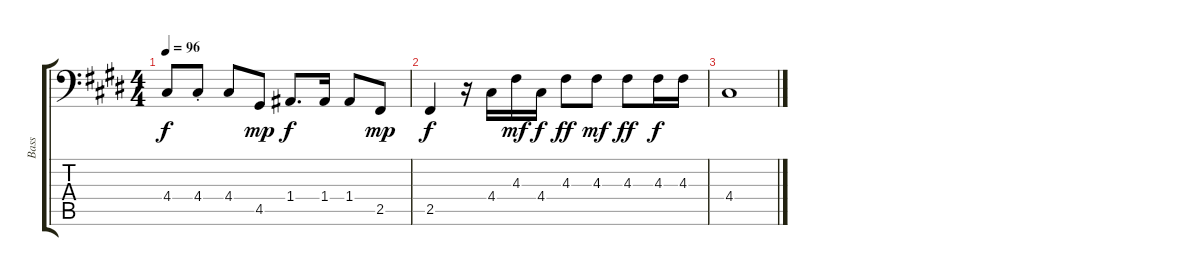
\track ("Bass" "Bass") {instrument electricbassfinger}
\staff {score tabs}
\tuning (C3 G2 D2 A1 E1 B0) {hide}
\ts (4 4)
\tempo 96
\clef f4
\ks e
4.4.8{dy f} 4.4{st}.8 4.4.8 4.5.8{dy mp} 1.4.8{d dy f} 1.4.16 1.4.8 2.5.8{dy mp} |
2.5.4{dy f} r.16 4.4.16 4.3.16{dy mf} 4.4.16{dy f} 4.3.8{dy ff} 4.3.8{dy mf} 4.3.8{dy ff} 4.3.16{dy f} 4.3.16 |
4.4.1
